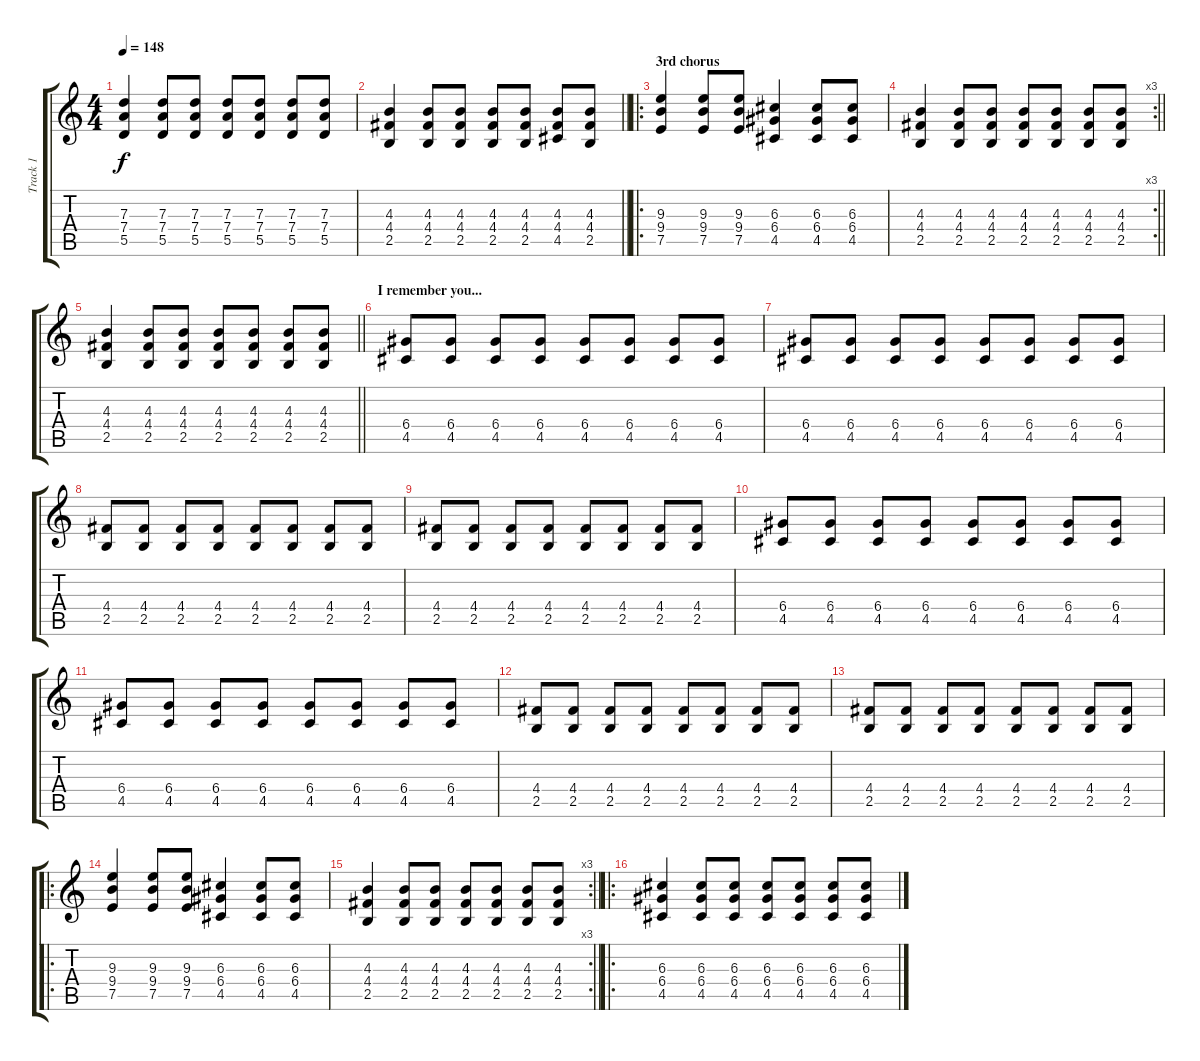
\track ("Track 1" "Track 1") {instrument distortionguitar}
\staff {score tabs}
\tuning (E4 B3 G3 D3 A2 E2) {hide}
\ts (4 4)
\tempo 148
\clef g2
\ks c
(7.3 7.4 5.5).4{dy f} (7.3 7.4 5.5).8 (7.3 7.4 5.5).8 (7.3 7.4 5.5).8 (7.3 7.4 5.5).8 (7.3 7.4 5.5).8 (7.3 7.4 5.5).8 |
\barLineRight lightlight
(4.3 4.4 2.5).4 (4.3 4.4 2.5).8 (4.3 4.4 2.5).8 (4.3 4.4 2.5).8 (4.3 4.4 2.5).8 (4.3 4.4 4.5).8 (4.3 4.4 2.5).8 |
\ro
\section ("" "3rd chorus")
(9.3 9.4 7.5).4 (9.3 9.4 7.5).8 (9.3 9.4 7.5).8 (6.3 6.4 4.5).4 (6.3 6.4 4.5).8 (6.3 6.4 4.5).8 |
\rc 3
\barLineRight lightlight
(4.3 4.4 2.5).4 (4.3 4.4 2.5).8 (4.3 4.4 2.5).8 (4.3 4.4 2.5).8 (4.3 4.4 2.5).8 (4.3 4.4 2.5).8 (4.3 4.4 2.5).8 |
\barLineRight lightlight
(4.3 4.4 2.5).4 (4.3 4.4 2.5).8 (4.3 4.4 2.5).8 (4.3 4.4 2.5).8 (4.3 4.4 2.5).8 (4.3 4.4 2.5).8 (4.3 4.4 2.5).8 |
\section ("" "I remember you...")
(6.4 4.5).8 (6.4 4.5).8 (6.4 4.5).8 (6.4 4.5).8 (6.4 4.5).8 (6.4 4.5).8 (6.4 4.5).8 (6.4 4.5).8 |
(6.4 4.5).8 (6.4 4.5).8 (6.4 4.5).8 (6.4 4.5).8 (6.4 4.5).8 (6.4 4.5).8 (6.4 4.5).8 (6.4 4.5).8 |
(4.4 2.5).8 (4.4 2.5).8 (4.4 2.5).8 (4.4 2.5).8 (4.4 2.5).8 (4.4 2.5).8 (4.4 2.5).8 (4.4 2.5).8 |
(4.4 2.5).8 (4.4 2.5).8 (4.4 2.5).8 (4.4 2.5).8 (4.4 2.5).8 (4.4 2.5).8 (4.4 2.5).8 (4.4 2.5).8 |
(6.4 4.5).8 (6.4 4.5).8 (6.4 4.5).8 (6.4 4.5).8 (6.4 4.5).8 (6.4 4.5).8 (6.4 4.5).8 (6.4 4.5).8 |
(6.4 4.5).8 (6.4 4.5).8 (6.4 4.5).8 (6.4 4.5).8 (6.4 4.5).8 (6.4 4.5).8 (6.4 4.5).8 (6.4 4.5).8 |
(4.4 2.5).8 (4.4 2.5).8 (4.4 2.5).8 (4.4 2.5).8 (4.4 2.5).8 (4.4 2.5).8 (4.4 2.5).8 (4.4 2.5).8 |
(4.4 2.5).8 (4.4 2.5).8 (4.4 2.5).8 (4.4 2.5).8 (4.4 2.5).8 (4.4 2.5).8 (4.4 2.5).8 (4.4 2.5).8 |
\ro
(9.3 9.4 7.5).4 (9.3 9.4 7.5).8 (9.3 9.4 7.5).8 (6.3 6.4 4.5).4 (6.3 6.4 4.5).8 (6.3 6.4 4.5).8 |
\rc 3
\barLineRight lightlight
(4.3 4.4 2.5).4 (4.3 4.4 2.5).8 (4.3 4.4 2.5).8 (4.3 4.4 2.5).8 (4.3 4.4 2.5).8 (4.3 4.4 2.5).8 (4.3 4.4 2.5).8 |
\ro
(6.3 6.4 4.5).4 (6.3 6.4 4.5).8 (6.3 6.4 4.5).8 (6.3 6.4 4.5).8 (6.3 6.4 4.5).8 (6.3 6.4 4.5).8 (6.3 6.4 4.5).8
